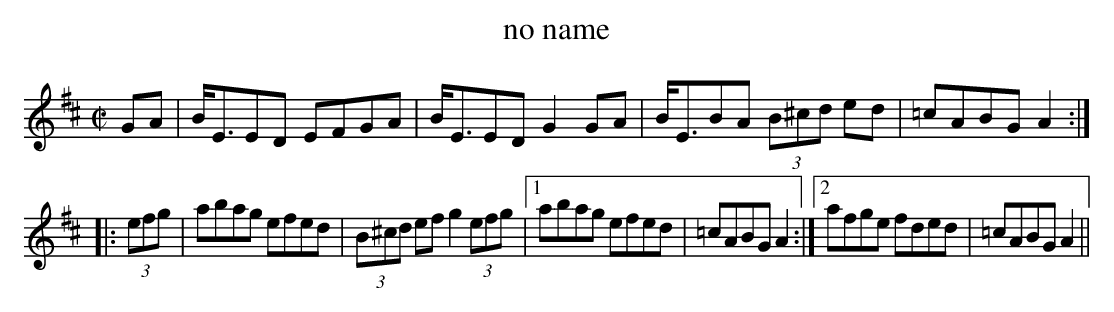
X:1
T:no name
M:C|
K:Edor
GA|B<EED EFGA|B<EED G2GA|B<EBA (3B^cd ed|=cABG A2:|
|:(3efg|abag efed|(3B^cd ef g2 (3efg|1 abag efed|=cABG A2:|2 afge fded|=cABG A2||
